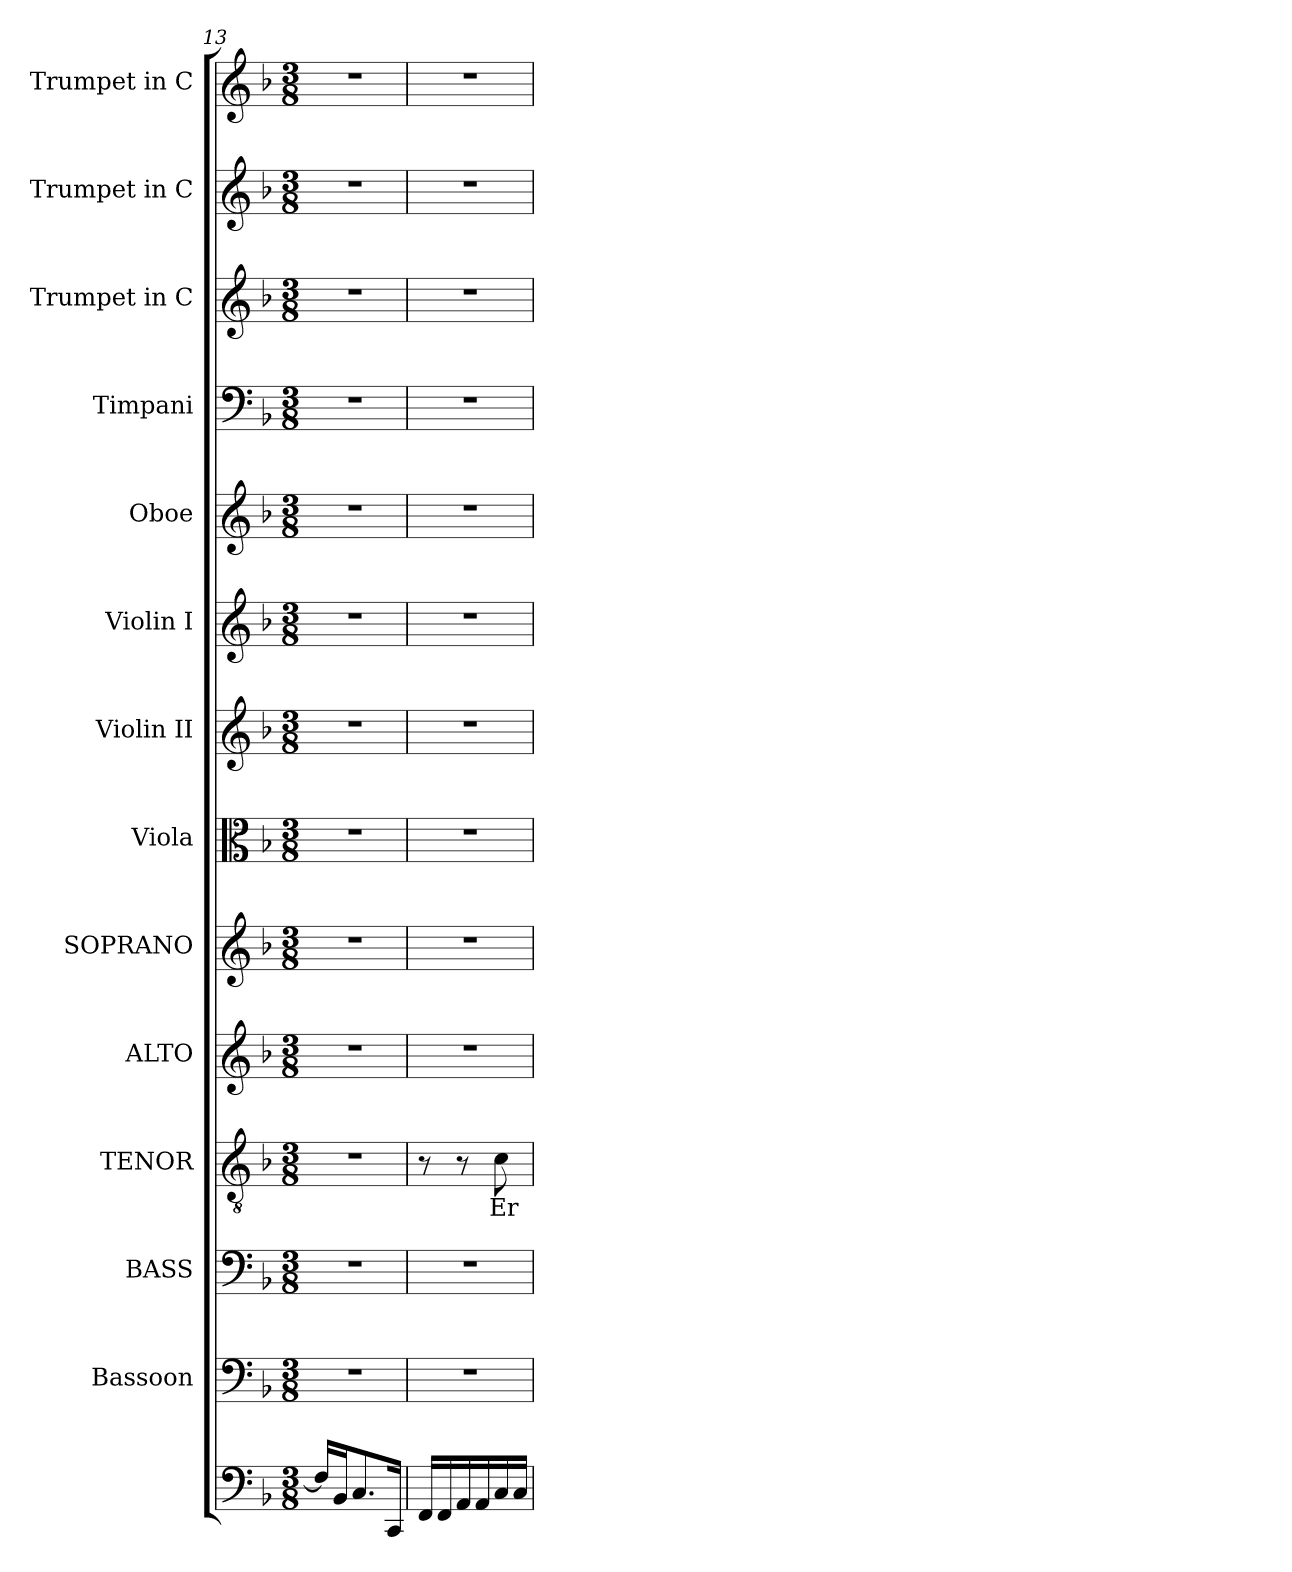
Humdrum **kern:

**kern	**kern	**kern	**kern	**text	**kern	**kern	**kern	**kern	**kern	**kern	**kern	**kern	**kern	**kern
*part14	*part13	*part12	*part11	*part11	*part10	*part9	*part8	*part7	*part6	*part5	*part4	*part3	*part2	*part1
*staff14	*staff13	*staff12	*staff11	*staff11	*staff10	*staff9	*staff8	*staff7	*staff6	*staff5	*staff4	*staff3	*staff2	*staff1
*	*I"Bassoon	*I"BASS	*I"TENOR	*	*I"ALTO	*I"SOPRANO	*I"Viola	*I"Violin II	*I"Violin I	*I"Oboe	*I"Timpani	*I"Trumpet in C	*I"Trumpet in C	*I"Trumpet in C
*	*	*	*	*	*I'Alto	*I'Soprano	*I'Viola	*I'Violin II	*I'Violin I	*I'Oboe	*I'Timp.	*	*	*
*clefF4	*clefF4	*clefF4	*clefGv2	*	*clefG2	*clefG2	*clefC3	*clefG2	*clefG2	*clefG2	*clefF4	*clefG2	*clefG2	*clefG2
*	*	*	*ITrd7c12	*	*	*	*	*	*	*	*	*	*	*
*k[b-]	*k[b-]	*k[b-]	*k[b-]	*	*k[b-]	*k[b-]	*k[b-]	*k[b-]	*k[b-]	*k[b-]	*k[b-]	*k[b-]	*k[b-]	*k[b-]
*F:	*F:	*F:	*F:	*	*F:	*F:	*F:	*F:	*F:	*F:	*F:	*F:	*F:	*F:
*M3/8	*M3/8	*M3/8	*M3/8	*	*M3/8	*M3/8	*M3/8	*M3/8	*M3/8	*M3/8	*M3/8	*M3/8	*M3/8	*M3/8
=13	=13	=13	=13	=13	=13	=13	=13	=13	=13	=13	=13	=13	=13	=13
!	!LO:N:vis=1	!LO:N:vis=1	!LO:N:vis=1	!	!LO:N:vis=1	!LO:N:vis=1	!LO:N:vis=1	!LO:N:vis=1	!LO:N:vis=1	!LO:N:vis=1	!LO:N:vis=1	!LO:N:vis=1	!LO:N:vis=1	!LO:N:vis=1
16Fi/LL]	4.r	4.r	4.r	.	4.r	4.r	4.r	4.r	4.r	4.r	4.r	4.r	4.r	4.r
16BB-i/J	.	.	.	.	.	.	.	.	.	.	.	.	.	.
8.Ci/	.	.	.	.	.	.	.	.	.	.	.	.	.	.
16CCi/Jk	.	.	.	.	.	.	.	.	.	.	.	.	.	.
=14	=14	=14	=14	=14	=14	=14	=14	=14	=14	=14	=14	=14	=14	=14
!	!LO:N:vis=1	!LO:N:vis=1	!	!	!LO:N:vis=1	!LO:N:vis=1	!LO:N:vis=1	!LO:N:vis=1	!LO:N:vis=1	!LO:N:vis=1	!LO:N:vis=1	!LO:N:vis=1	!LO:N:vis=1	!LO:N:vis=1
16FFi/LL	4.r	4.r	8r	.	4.r	4.r	4.r	4.r	4.r	4.r	4.r	4.r	4.r	4.r
16FFi/	.	.	.	.	.	.	.	.	.	.	.	.	.	.
16AAi/	.	.	8r	.	.	.	.	.	.	.	.	.	.	.
16AAi/	.	.	.	.	.	.	.	.	.	.	.	.	.	.
!	!	!	!	!LO:LY:b:color=#000000	!	!	!	!	!	!	!	!	!	!
16Ci/	.	.	8Ci\	Er-	.	.	.	.	.	.	.	.	.	.
16Ci/JJ	.	.	.	.	.	.	.	.	.	.	.	.	.	.
=	=	=	=	=	=	=	=	=	=	=	=	=	=	=
*-	*-	*-	*-	*-	*-	*-	*-	*-	*-	*-	*-	*-	*-	*-
